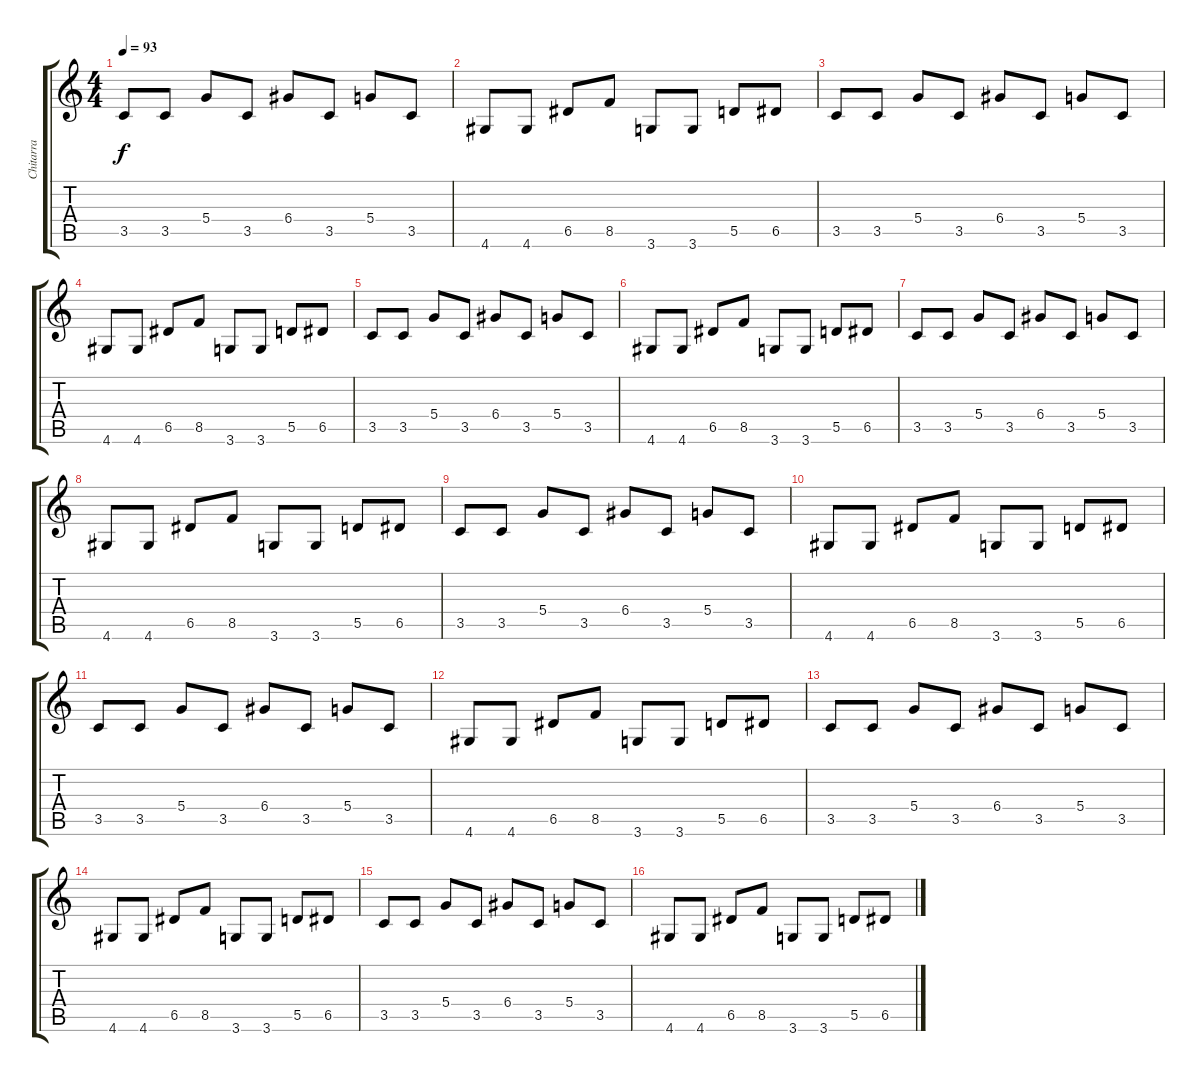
\track ("Chitarra" "Chitarra") {instrument distortionguitar}
\staff {score tabs}
\tuning (E4 B3 G3 D3 A2 E2) {hide}
\ts (4 4)
\tempo 93
\clef g2
\ks c
3.5.8{dy f instrument distortionguitar} 3.5.8 5.4.8 3.5.8 6.4.8 3.5.8 5.4.8 3.5.8 |
4.6.8 4.6.8 6.5.8 8.5.8 3.6.8 3.6.8 5.5.8 6.5.8 |
3.5.8 3.5.8 5.4.8 3.5.8 6.4.8 3.5.8 5.4.8 3.5.8 |
4.6.8 4.6.8 6.5.8 8.5.8 3.6.8 3.6.8 5.5.8 6.5.8 |
3.5.8 3.5.8 5.4.8 3.5.8 6.4.8 3.5.8 5.4.8 3.5.8 |
4.6.8 4.6.8 6.5.8 8.5.8 3.6.8 3.6.8 5.5.8 6.5.8 |
3.5.8 3.5.8 5.4.8 3.5.8 6.4.8 3.5.8 5.4.8 3.5.8 |
4.6.8 4.6.8 6.5.8 8.5.8 3.6.8 3.6.8 5.5.8 6.5.8 |
3.5.8 3.5.8 5.4.8 3.5.8 6.4.8 3.5.8 5.4.8 3.5.8 |
4.6.8 4.6.8 6.5.8 8.5.8 3.6.8 3.6.8 5.5.8 6.5.8 |
3.5.8 3.5.8 5.4.8 3.5.8 6.4.8 3.5.8 5.4.8 3.5.8 |
4.6.8 4.6.8 6.5.8 8.5.8 3.6.8 3.6.8 5.5.8 6.5.8 |
3.5.8 3.5.8 5.4.8 3.5.8 6.4.8 3.5.8 5.4.8 3.5.8 |
4.6.8 4.6.8 6.5.8 8.5.8 3.6.8 3.6.8 5.5.8 6.5.8 |
3.5.8 3.5.8 5.4.8 3.5.8 6.4.8 3.5.8 5.4.8 3.5.8 |
4.6.8 4.6.8 6.5.8 8.5.8 3.6.8 3.6.8 5.5.8 6.5.8
